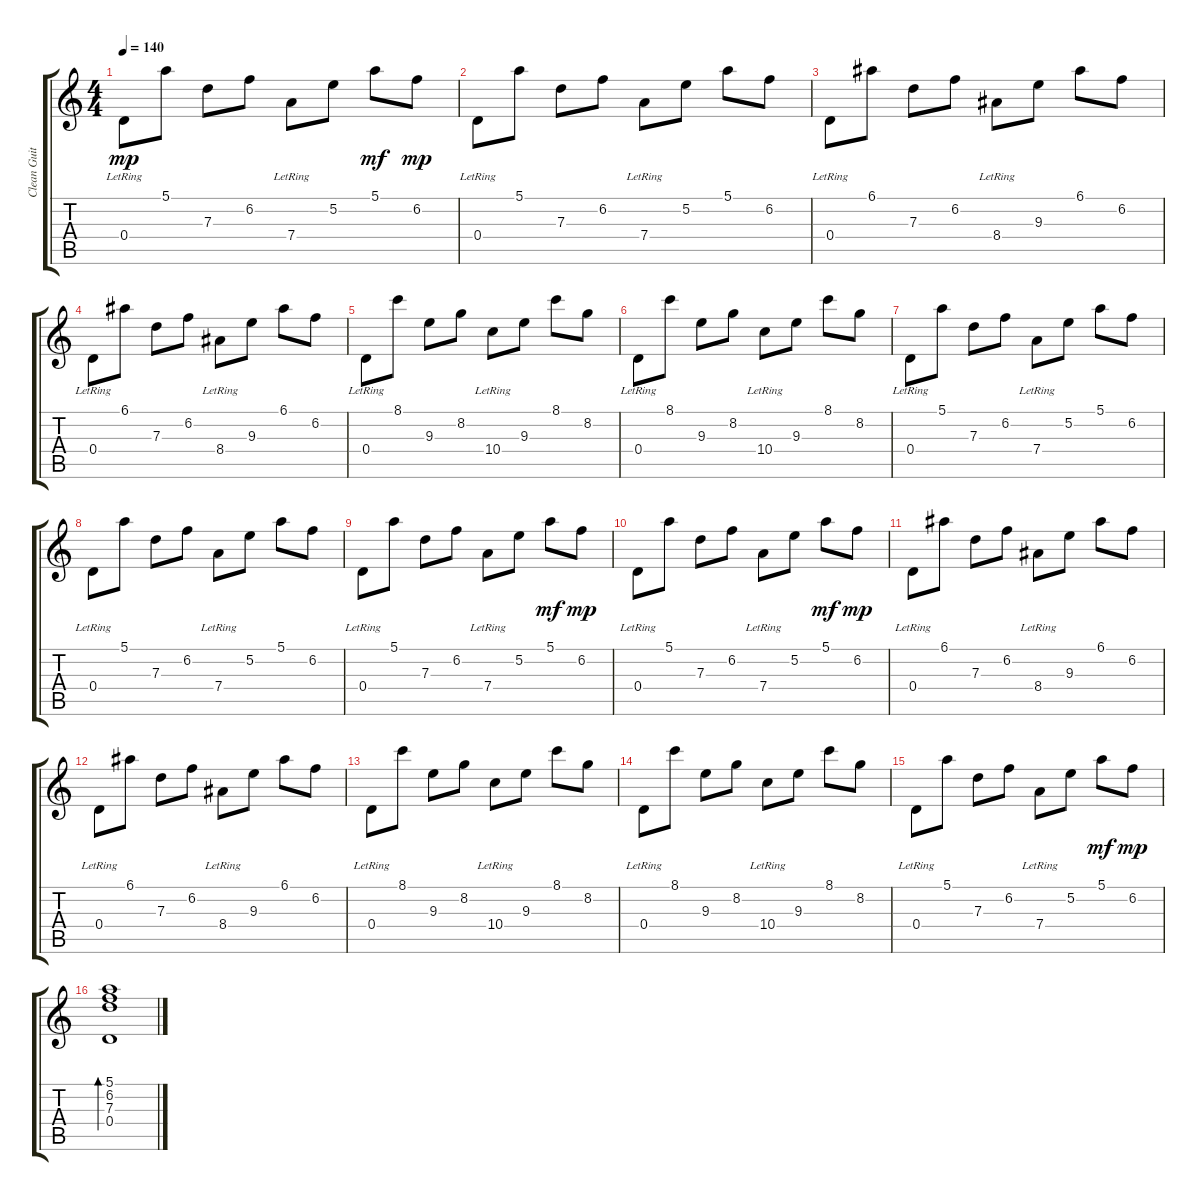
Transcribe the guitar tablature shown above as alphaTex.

\track ("Clean Guitar 1" "Clean Guit") {instrument electricguitarclean}
\staff {score tabs}
\tuning (E4 B3 G3 D3 A2 E2) {hide}
\ts (4 4)
\tempo 140
\clef g2
\ks c
0.4{lr}.8{dy mp} 5.1.8 7.3.8 6.2.8 7.4{lr}.8 5.2.8 5.1.8{dy mf} 6.2.8{dy mp} |
0.4{lr}.8 5.1.8 7.3.8 6.2.8 7.4{lr}.8 5.2.8 5.1.8 6.2.8 |
0.4{lr}.8 6.1.8 7.3.8 6.2.8 8.4{lr}.8 9.3.8 6.1.8 6.2.8 |
0.4{lr}.8 6.1.8 7.3.8 6.2.8 8.4{lr}.8 9.3.8 6.1.8 6.2.8 |
0.4{lr}.8 8.1.8 9.3.8 8.2.8 10.4{lr}.8 9.3.8 8.1.8 8.2.8 |
0.4{lr}.8 8.1.8 9.3.8 8.2.8 10.4{lr}.8 9.3.8 8.1.8 8.2.8 |
0.4{lr}.8 5.1.8 7.3.8 6.2.8 7.4{lr}.8 5.2.8 5.1.8 6.2.8 |
0.4{lr}.8 5.1.8 7.3.8 6.2.8 7.4{lr}.8 5.2.8 5.1.8 6.2.8 |
0.4{lr}.8 5.1.8 7.3.8 6.2.8 7.4{lr}.8 5.2.8 5.1.8{dy mf} 6.2.8{dy mp} |
0.4{lr}.8 5.1.8 7.3.8 6.2.8 7.4{lr}.8 5.2.8 5.1.8{dy mf} 6.2.8{dy mp} |
0.4{lr}.8 6.1.8 7.3.8 6.2.8 8.4{lr}.8 9.3.8 6.1.8 6.2.8 |
0.4{lr}.8 6.1.8 7.3.8 6.2.8 8.4{lr}.8 9.3.8 6.1.8 6.2.8 |
0.4{lr}.8 8.1.8 9.3.8 8.2.8 10.4{lr}.8 9.3.8 8.1.8 8.2.8 |
0.4{lr}.8 8.1.8 9.3.8 8.2.8 10.4{lr}.8 9.3.8 8.1.8 8.2.8 |
0.4{lr}.8 5.1.8 7.3.8 6.2.8 7.4{lr}.8 5.2.8 5.1.8{dy mf} 6.2.8{dy mp} |
(5.1 6.2 7.3 0.4).1{bd 240}
